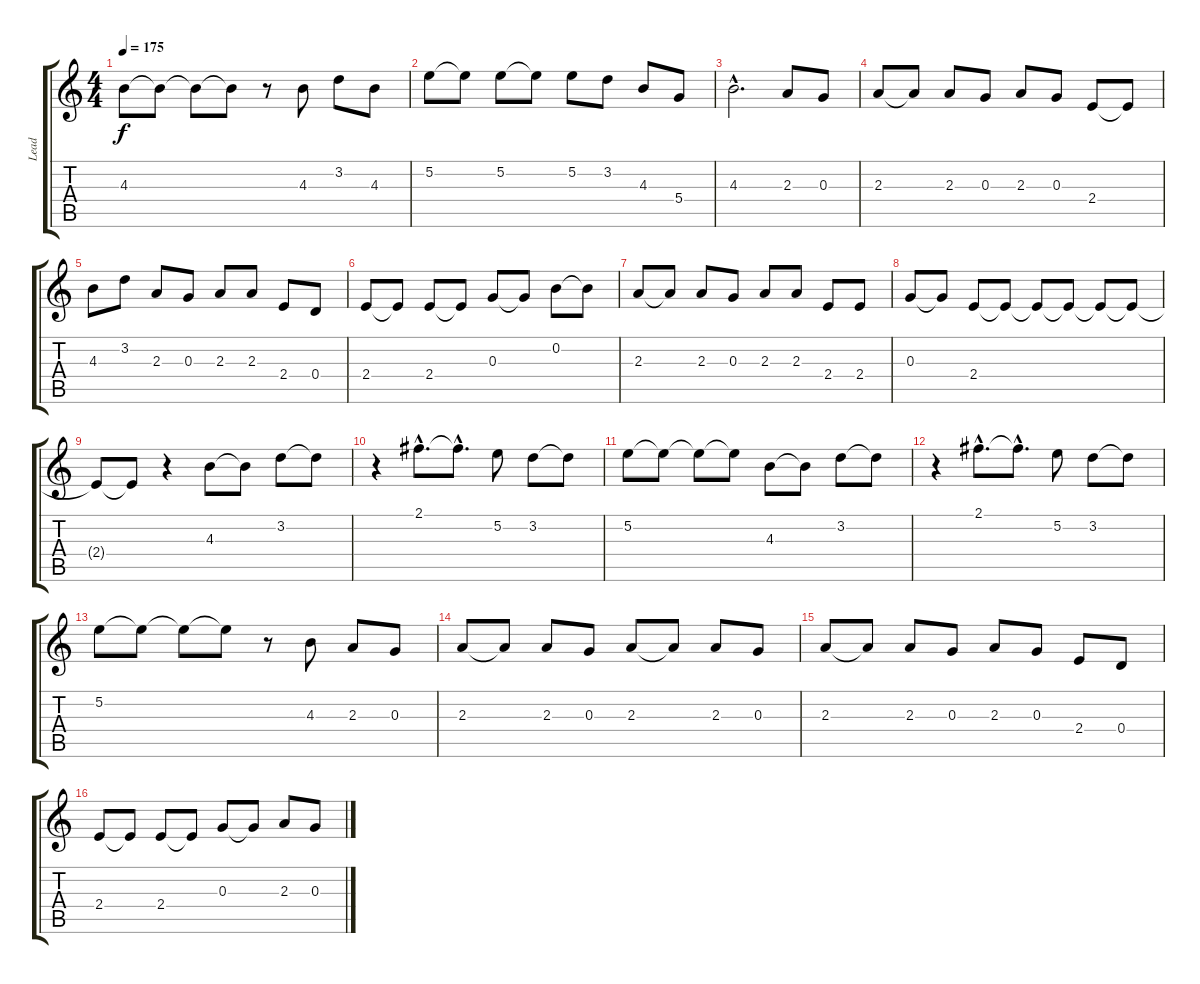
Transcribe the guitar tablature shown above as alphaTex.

\track ("Lead" "Lead") {instrument electricguitarclean}
\staff {score tabs}
\tuning (E4 B3 G3 D3 A2 E2) {hide}
\ts (4 4)
\tempo 175
\clef g2
\ks c
4.3{t}.8{dy f} 4.3{t}.8 4.3{t}.8 4.3{t}.8 r.8 4.3.8 3.2.8 4.3.8 |
5.2.8 5.2{t}.8 5.2.8 5.2{t}.8 5.2.8 3.2.8 4.3.8 5.4.8 |
4.3{hac}.2{d} 2.3.8 0.3.8 |
2.3.8 2.3{t}.8 2.3.8 0.3.8 2.3.8 0.3.8 2.4.8 2.4{t}.8 |
4.3.8 3.2.8 2.3.8 0.3.8 2.3.8 2.3.8 2.4.8 0.4.8 |
2.4.8 2.4{t}.8 2.4.8 2.4{t}.8 0.3.8 0.3{t}.8 0.2.8 0.2{t}.8 |
2.3.8 2.3{t}.8 2.3.8 0.3.8 2.3.8 2.3.8 2.4.8 2.4.8 |
0.3.8 0.3{t}.8 2.4.8 2.4{t}.8 2.4{t}.8 2.4{t}.8 2.4{t}.8 2.4{t}.8 |
2.4{t}.8 2.4{t}.8 r.4 4.3.8 4.3{t}.8 3.2.8 3.2{t}.8 |
r.4 2.1{hac}.8{d} 2.1{hac t}.8{d} 5.2.8 3.2.8 3.2{t}.8 |
5.2.8 5.2{t}.8 5.2{t}.8 5.2{t}.8 4.3.8 4.3{t}.8 3.2.8 3.2{t}.8 |
r.4 2.1{hac}.8{d} 2.1{hac t}.8{d} 5.2.8 3.2.8 3.2{t}.8 |
5.2.8 5.2{t}.8 5.2{t}.8 5.2{t}.8 r.8 4.3.8 2.3.8 0.3.8 |
2.3.8 2.3{t}.8 2.3.8 0.3.8 2.3.8 2.3{t}.8 2.3.8 0.3.8 |
2.3.8 2.3{t}.8 2.3.8 0.3.8 2.3.8 0.3.8 2.4.8 0.4.8 |
2.4.8 2.4{t}.8 2.4.8 2.4{t}.8 0.3.8 0.3{t}.8 2.3.8 0.3.8
